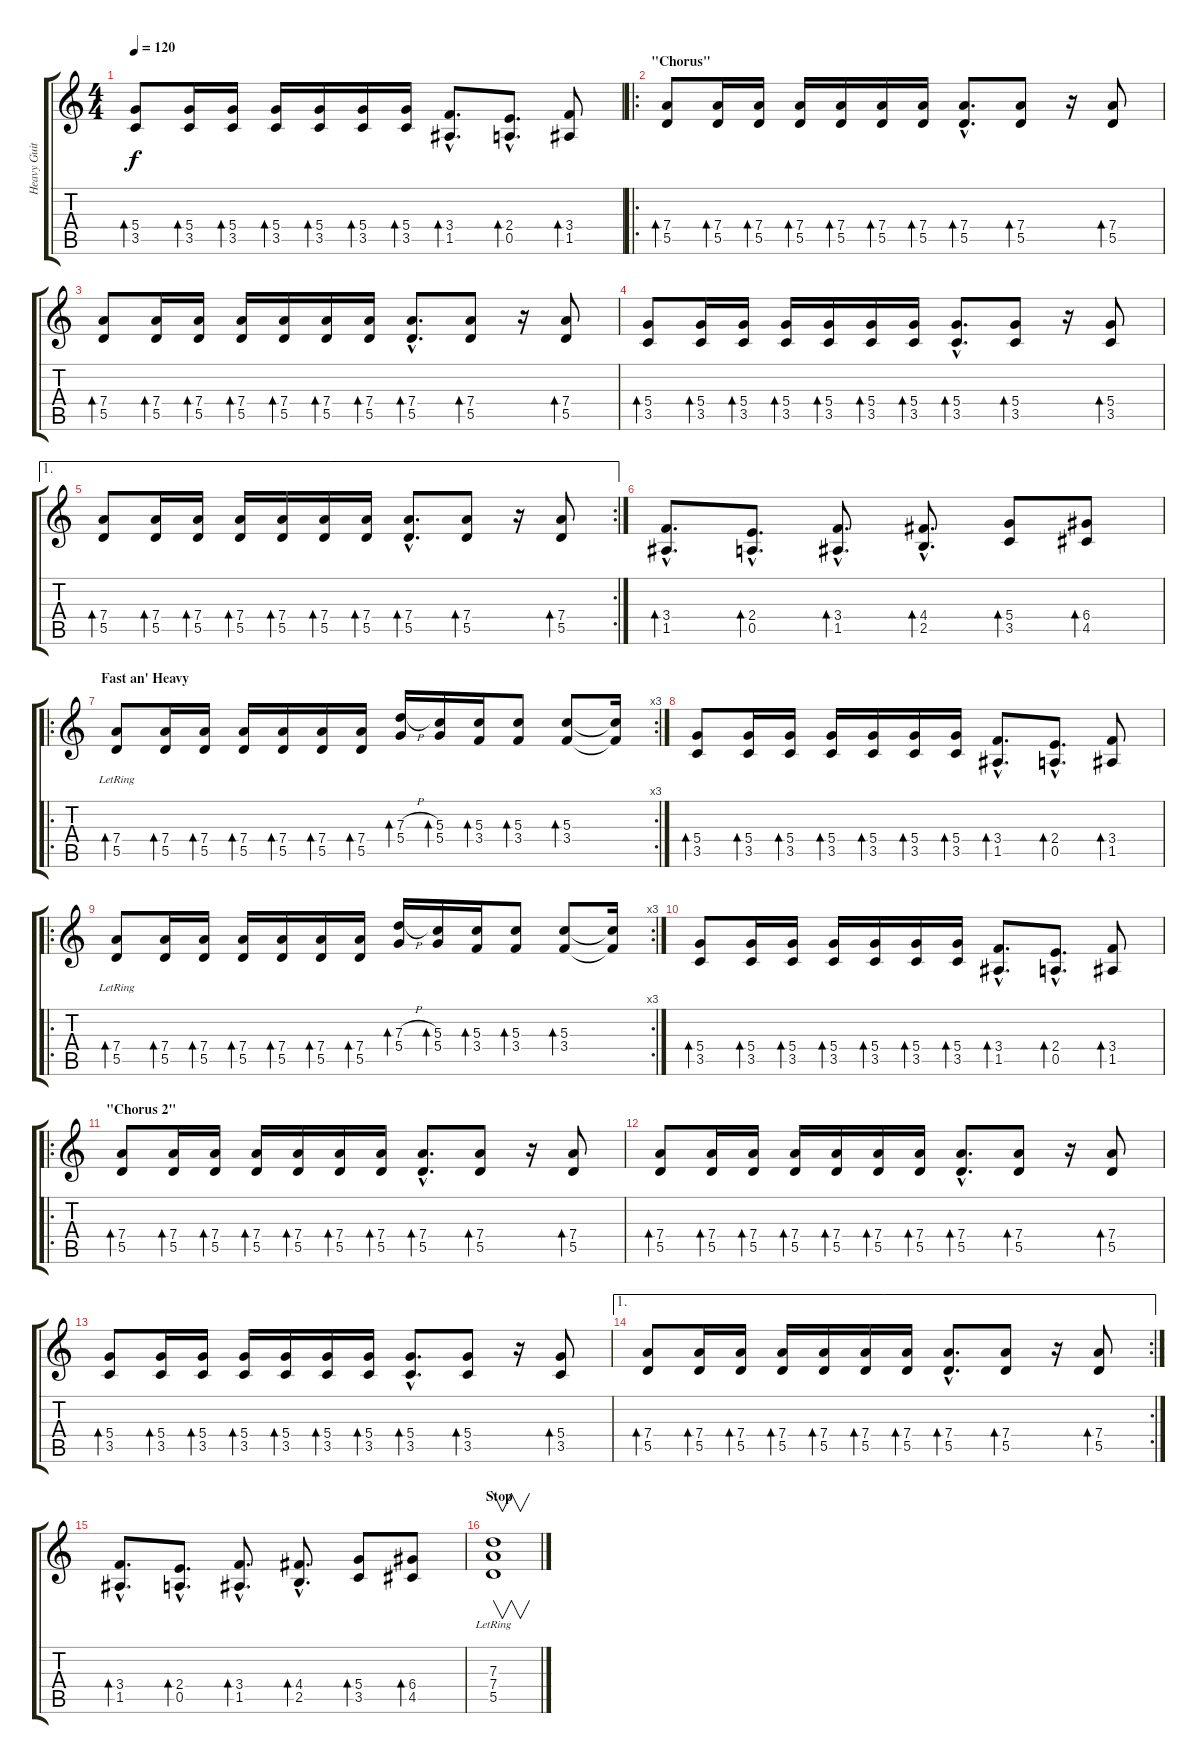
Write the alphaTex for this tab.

\track ("Heavy Guitar 1" "Heavy Guit") {instrument distortionguitar}
\staff {score tabs}
\tuning (E4 B3 G3 D3 A2 E2) {hide}
\ts (4 4)
\tempo 120
\clef g2
\ks c
(5.4 3.5).8{bd 60 dy f} (5.4 3.5).16{bd 60} (5.4 3.5).16{bd 60} (5.4 3.5).16{bd 60} (5.4 3.5).16{bd 60} (5.4 3.5).16{bd 60} (5.4 3.5).16{bd 60} (3.4{hac} 1.5{hac}).8{d bd 60} (2.4{hac} 0.5{hac}).8{d bd 60} (3.4 1.5).8{bd 60} |
\ro
\section ("" "\"Chorus\"")
(7.4 5.5).8{bd 60} (7.4 5.5).16{bd 60} (7.4 5.5).16{bd 60} (7.4 5.5).16{bd 60} (7.4 5.5).16{bd 60} (7.4 5.5).16{bd 60} (7.4 5.5).16{bd 60} (7.4{hac} 5.5{hac}).8{d bd 60} (7.4 5.5).8{bd 60} r.16 (7.4 5.5).8{bd 60} |
(7.4 5.5).8{bd 60} (7.4 5.5).16{bd 60} (7.4 5.5).16{bd 60} (7.4 5.5).16{bd 60} (7.4 5.5).16{bd 60} (7.4 5.5).16{bd 60} (7.4 5.5).16{bd 60} (7.4{hac} 5.5{hac}).8{d bd 60} (7.4 5.5).8{bd 60} r.16 (7.4 5.5).8{bd 60} |
(5.4 3.5).8{bd 60} (5.4 3.5).16{bd 60} (5.4 3.5).16{bd 60} (5.4 3.5).16{bd 60} (5.4 3.5).16{bd 60} (5.4 3.5).16{bd 60} (5.4 3.5).16{bd 60} (5.4{hac} 3.5{hac}).8{d bd 60} (5.4 3.5).8{bd 60} r.16 (5.4 3.5).8{bd 60} |
\ae 1
\rc 2
(7.4 5.5).8{bd 60} (7.4 5.5).16{bd 60} (7.4 5.5).16{bd 60} (7.4 5.5).16{bd 60} (7.4 5.5).16{bd 60} (7.4 5.5).16{bd 60} (7.4 5.5).16{bd 60} (7.4{hac} 5.5{hac}).8{d bd 60} (7.4 5.5).8{bd 60} r.16 (7.4 5.5).8{bd 60} |
(3.4{hac} 1.5{hac}).8{d bd 60} (2.4{hac} 0.5{hac}).8{d bd 60} (3.4{hac} 1.5{hac}).8{d bd 60} (4.4{hac} 2.5{hac}).8{d bd 60} (5.4 3.5).8{bd 60} (6.4 4.5).8{bd 60} |
\ro
\rc 3
\section ("" "Fast an' Heavy")
(7.4{lr} 5.5{lr}).8{bd 60} (7.4 5.5).16{bd 60} (7.4 5.5).16{bd 60} (7.4 5.5).16{bd 60} (7.4 5.5).16{bd 60} (7.4 5.5).16{bd 60} (7.4 5.5).16{bd 60} (7.3{h} 5.4).16{bd 60} (5.3 5.4).16{bd 60} (5.3 3.4).16{bd 60} (5.3 3.4).8{bd 60} (5.3 3.4).8{bd 60} (5.3{t} 3.4{t}).16 |
(5.4 3.5).8{bd 60} (5.4 3.5).16{bd 60} (5.4 3.5).16{bd 60} (5.4 3.5).16{bd 60} (5.4 3.5).16{bd 60} (5.4 3.5).16{bd 60} (5.4 3.5).16{bd 60} (3.4{hac} 1.5{hac}).8{d bd 60} (2.4{hac} 0.5{hac}).8{d bd 60} (3.4 1.5).8{bd 60} |
\ro
\rc 3
(7.4{lr} 5.5{lr}).8{bd 60} (7.4 5.5).16{bd 60} (7.4 5.5).16{bd 60} (7.4 5.5).16{bd 60} (7.4 5.5).16{bd 60} (7.4 5.5).16{bd 60} (7.4 5.5).16{bd 60} (7.3{h} 5.4).16{bd 60} (5.3 5.4).16{bd 60} (5.3 3.4).16{bd 60} (5.3 3.4).8{bd 60} (5.3 3.4).8{bd 60} (5.3{t} 3.4{t}).16 |
(5.4 3.5).8{bd 60} (5.4 3.5).16{bd 60} (5.4 3.5).16{bd 60} (5.4 3.5).16{bd 60} (5.4 3.5).16{bd 60} (5.4 3.5).16{bd 60} (5.4 3.5).16{bd 60} (3.4{hac} 1.5{hac}).8{d bd 60} (2.4{hac} 0.5{hac}).8{d bd 60} (3.4 1.5).8{bd 60} |
\ro
\section ("" "\"Chorus 2\"")
(7.4 5.5).8{bd 60} (7.4 5.5).16{bd 60} (7.4 5.5).16{bd 60} (7.4 5.5).16{bd 60} (7.4 5.5).16{bd 60} (7.4 5.5).16{bd 60} (7.4 5.5).16{bd 60} (7.4{hac} 5.5{hac}).8{d bd 60} (7.4 5.5).8{bd 60} r.16 (7.4 5.5).8{bd 60} |
(7.4 5.5).8{bd 60} (7.4 5.5).16{bd 60} (7.4 5.5).16{bd 60} (7.4 5.5).16{bd 60} (7.4 5.5).16{bd 60} (7.4 5.5).16{bd 60} (7.4 5.5).16{bd 60} (7.4{hac} 5.5{hac}).8{d bd 60} (7.4 5.5).8{bd 60} r.16 (7.4 5.5).8{bd 60} |
(5.4 3.5).8{bd 60} (5.4 3.5).16{bd 60} (5.4 3.5).16{bd 60} (5.4 3.5).16{bd 60} (5.4 3.5).16{bd 60} (5.4 3.5).16{bd 60} (5.4 3.5).16{bd 60} (5.4{hac} 3.5{hac}).8{d bd 60} (5.4 3.5).8{bd 60} r.16 (5.4 3.5).8{bd 60} |
\ae 1
\rc 2
(7.4 5.5).8{bd 60} (7.4 5.5).16{bd 60} (7.4 5.5).16{bd 60} (7.4 5.5).16{bd 60} (7.4 5.5).16{bd 60} (7.4 5.5).16{bd 60} (7.4 5.5).16{bd 60} (7.4{hac} 5.5{hac}).8{d bd 60} (7.4 5.5).8{bd 60} r.16 (7.4 5.5).8{bd 60} |
(3.4{hac} 1.5{hac}).8{d bd 60} (2.4{hac} 0.5{hac}).8{d bd 60} (3.4{hac} 1.5{hac}).8{d bd 60} (4.4{hac} 2.5{hac}).8{d bd 60} (5.4 3.5).8{bd 60} (6.4 4.5).8{bd 60} |
\section ("" "Stop")
(7.3{lr} 7.4 5.5).1{v}
